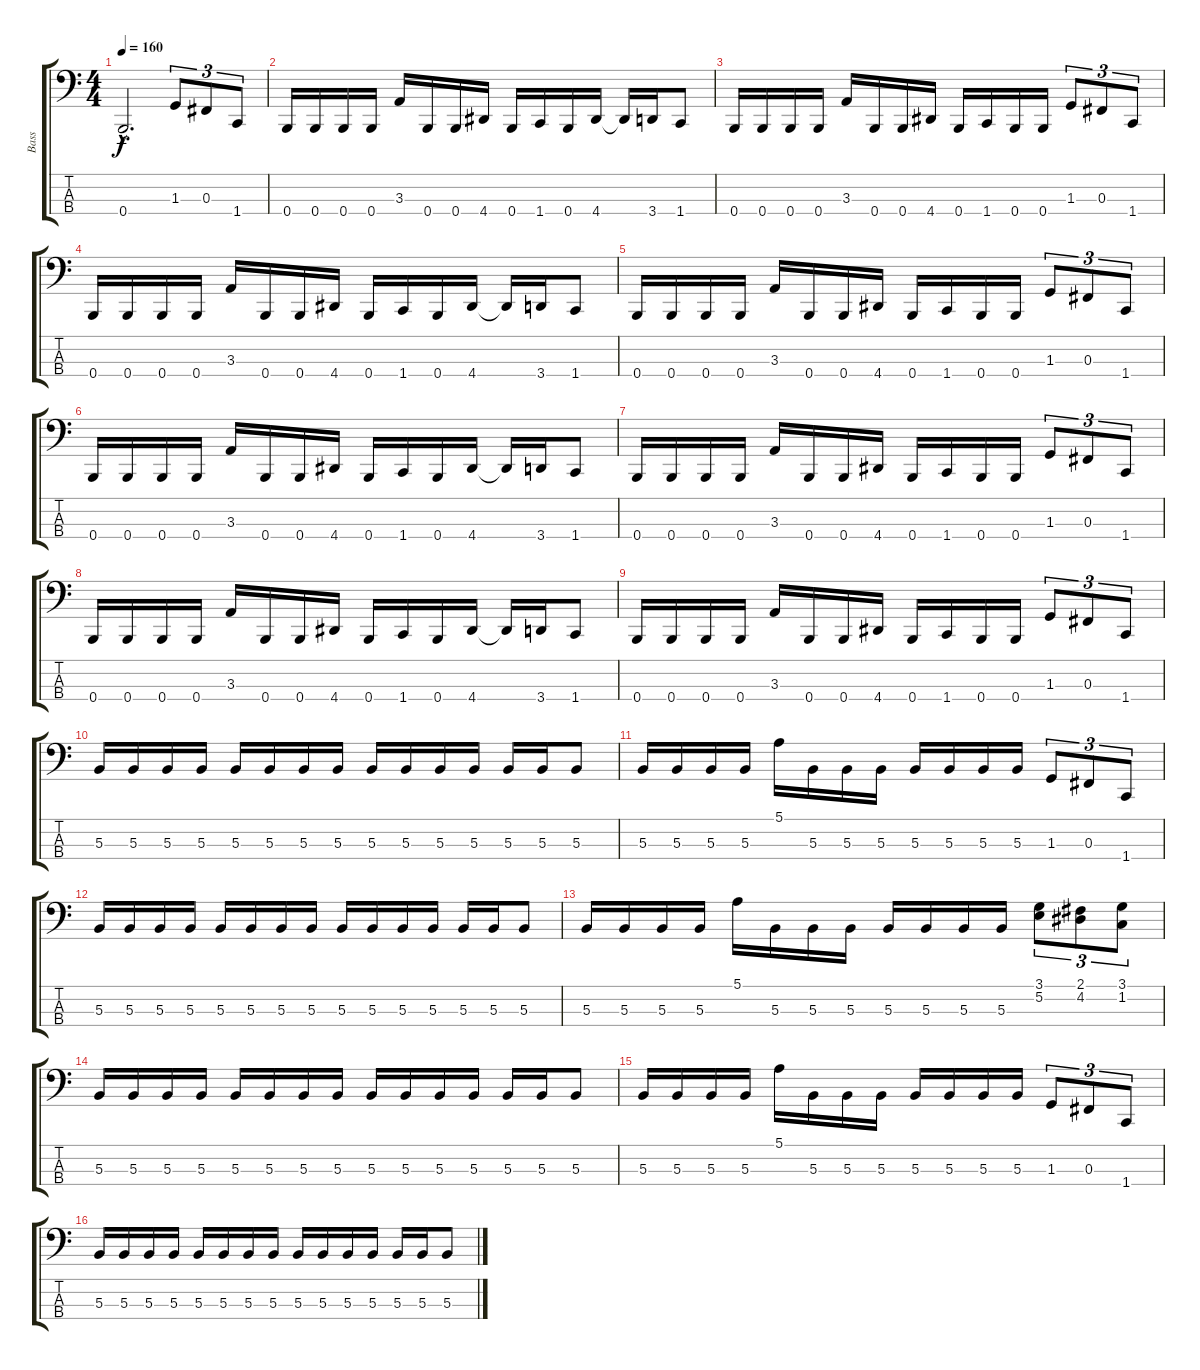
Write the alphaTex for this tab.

\track ("Bass" "Bass") {instrument slapbass2}
\staff {score tabs}
\tuning (E2 B1 Gb1 B0) {hide}
\ts (4 4)
\tempo 160
\clef f4
\ks c
0.4{hac t}.2{d dy f} 1.3.8{tu (3 2)} 0.3.8{tu (3 2)} 1.4.8{tu (3 2)} |
0.4.16 0.4.16 0.4.16 0.4.16 3.3.16 0.4.16 0.4.16 4.4.16 0.4.16 1.4.16 0.4.16 4.4.16 4.4{t}.16 3.4.16 1.4.8 |
0.4.16 0.4.16 0.4.16 0.4.16 3.3.16 0.4.16 0.4.16 4.4.16 0.4.16 1.4.16 0.4.16 0.4.16 1.3.8{tu (3 2)} 0.3.8{tu (3 2)} 1.4.8{tu (3 2)} |
0.4.16 0.4.16 0.4.16 0.4.16 3.3.16 0.4.16 0.4.16 4.4.16 0.4.16 1.4.16 0.4.16 4.4.16 4.4{t}.16 3.4.16 1.4.8 |
0.4.16 0.4.16 0.4.16 0.4.16 3.3.16 0.4.16 0.4.16 4.4.16 0.4.16 1.4.16 0.4.16 0.4.16 1.3.8{tu (3 2)} 0.3.8{tu (3 2)} 1.4.8{tu (3 2)} |
0.4.16 0.4.16 0.4.16 0.4.16 3.3.16 0.4.16 0.4.16 4.4.16 0.4.16 1.4.16 0.4.16 4.4.16 4.4{t}.16 3.4.16 1.4.8 |
0.4.16 0.4.16 0.4.16 0.4.16 3.3.16 0.4.16 0.4.16 4.4.16 0.4.16 1.4.16 0.4.16 0.4.16 1.3.8{tu (3 2)} 0.3.8{tu (3 2)} 1.4.8{tu (3 2)} |
0.4.16 0.4.16 0.4.16 0.4.16 3.3.16 0.4.16 0.4.16 4.4.16 0.4.16 1.4.16 0.4.16 4.4.16 4.4{t}.16 3.4.16 1.4.8 |
0.4.16 0.4.16 0.4.16 0.4.16 3.3.16 0.4.16 0.4.16 4.4.16 0.4.16 1.4.16 0.4.16 0.4.16 1.3.8{tu (3 2)} 0.3.8{tu (3 2)} 1.4.8{tu (3 2)} |
5.3.16 5.3.16 5.3.16 5.3.16 5.3.16 5.3.16 5.3.16 5.3.16 5.3.16 5.3.16 5.3.16 5.3.16 5.3.16 5.3.16 5.3.8 |
5.3.16 5.3.16 5.3.16 5.3.16 5.1.16 5.3.16 5.3.16 5.3.16 5.3.16 5.3.16 5.3.16 5.3.16 1.3.8{tu (3 2)} 0.3.8{tu (3 2)} 1.4.8{tu (3 2)} |
5.3.16 5.3.16 5.3.16 5.3.16 5.3.16 5.3.16 5.3.16 5.3.16 5.3.16 5.3.16 5.3.16 5.3.16 5.3.16 5.3.16 5.3.8 |
5.3.16 5.3.16 5.3.16 5.3.16 5.1.16 5.3.16 5.3.16 5.3.16 5.3.16 5.3.16 5.3.16 5.3.16 (3.1 5.2).8{tu (3 2)} (2.1 4.2).8{tu (3 2)} (3.1 1.2).8{tu (3 2)} |
5.3.16 5.3.16 5.3.16 5.3.16 5.3.16 5.3.16 5.3.16 5.3.16 5.3.16 5.3.16 5.3.16 5.3.16 5.3.16 5.3.16 5.3.8 |
5.3.16 5.3.16 5.3.16 5.3.16 5.1.16 5.3.16 5.3.16 5.3.16 5.3.16 5.3.16 5.3.16 5.3.16 1.3.8{tu (3 2)} 0.3.8{tu (3 2)} 1.4.8{tu (3 2)} |
5.3.16 5.3.16 5.3.16 5.3.16 5.3.16 5.3.16 5.3.16 5.3.16 5.3.16 5.3.16 5.3.16 5.3.16 5.3.16 5.3.16 5.3.8
